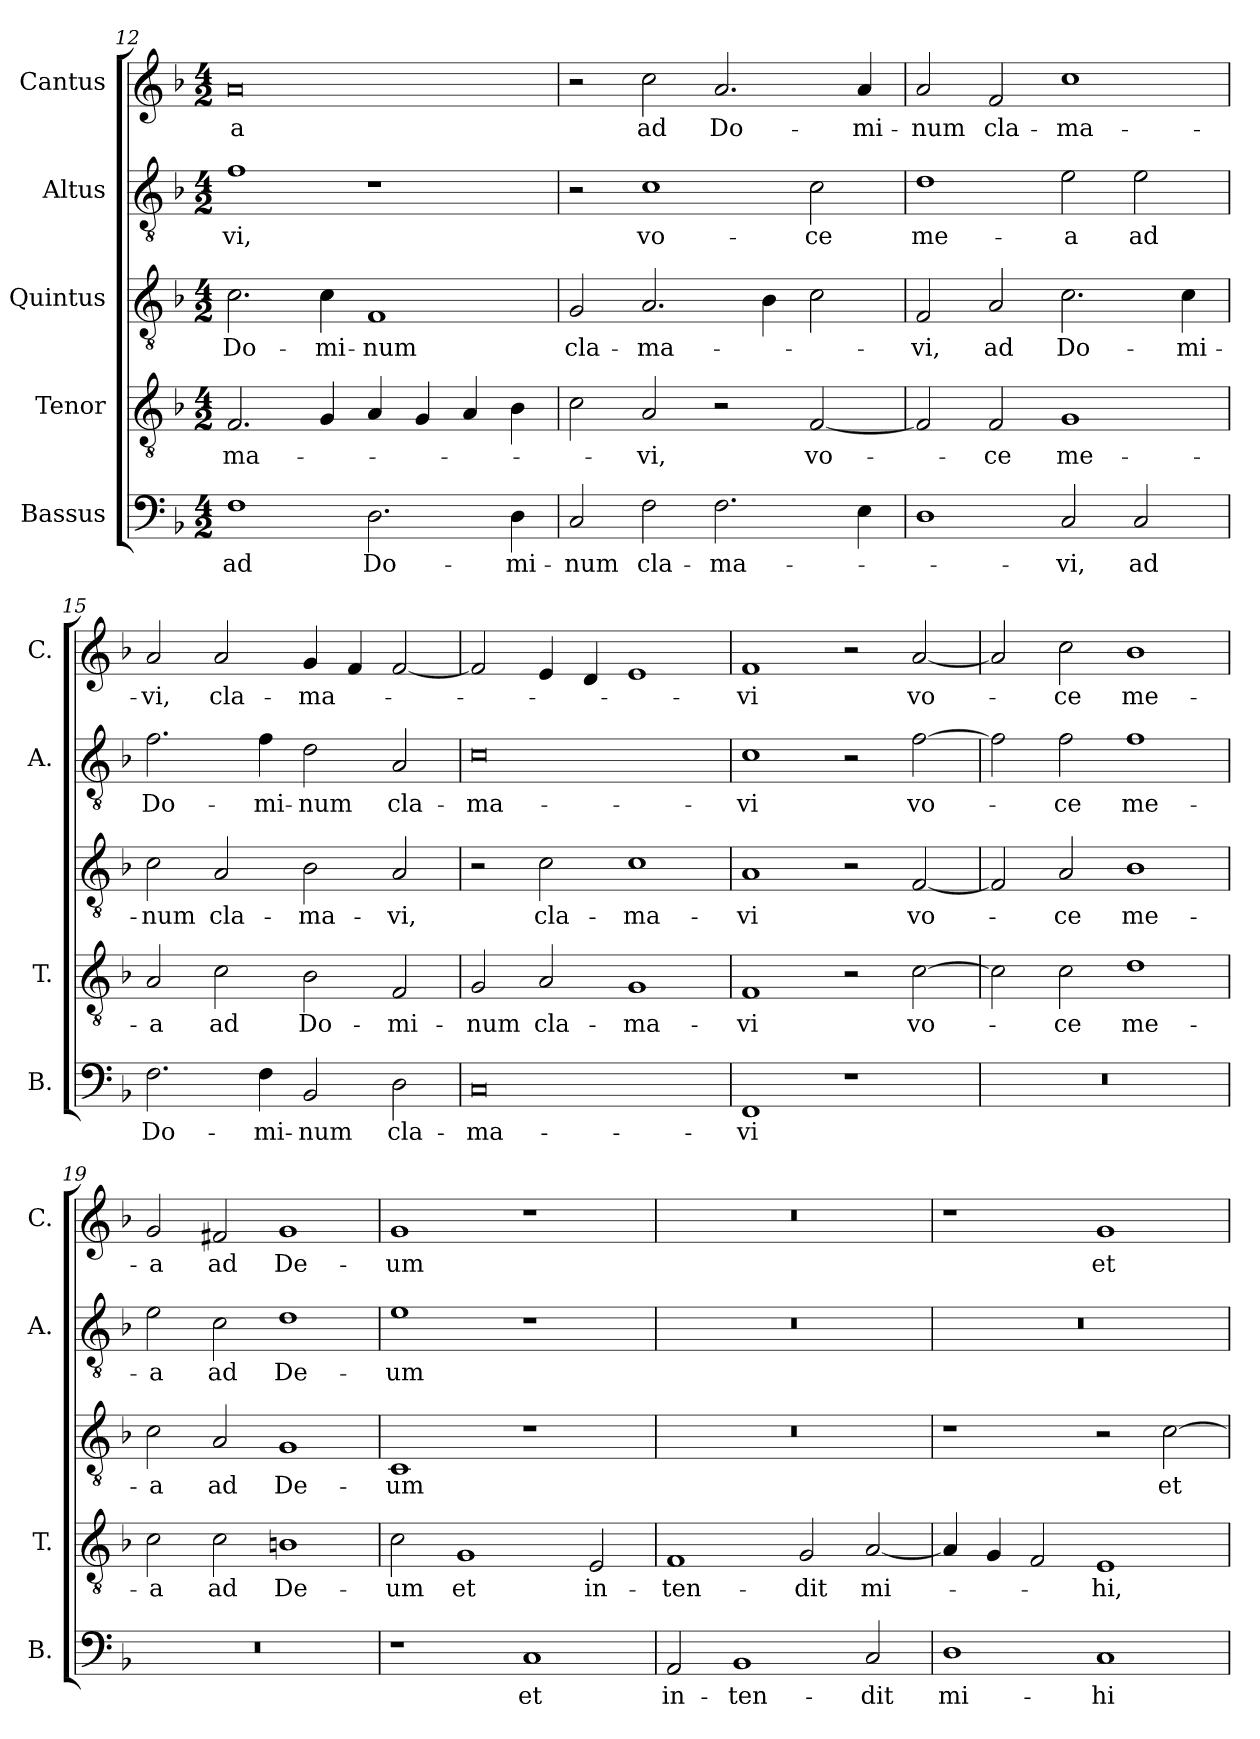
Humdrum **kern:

**kern	**text	**kern	**text	**kern	**text	**kern	**text	**kern	**text
*part5	*part5	*part4	*part4	*part3	*part3	*part2	*part2	*part1	*part1
*staff5	*staff5	*staff4	*staff4	*staff3	*staff3	*staff2	*staff2	*staff1	*staff1
*I"Bassus	*	*I"Tenor	*	*I"Quintus	*	*I"Altus	*	*I"Cantus	*
*I'B.	*	*I'T.	*	*	*	*I'A.	*	*I'C.	*
!!LO:PB:g=z
*clefF4	*	*clefGv2	*	*clefGv2	*	*clefGv2	*	*clefG2	*
*	*	*ITrd7c12	*	*ITrd7c12	*	*ITrd7c12	*	*	*
*k[b-]	*	*k[b-]	*	*k[b-]	*	*k[b-]	*	*k[b-]	*
*F:	*	*F:	*	*F:	*	*F:	*	*F:	*
*M4/2	*	*M4/2	*	*M4/2	*	*M4/2	*	*M4/2	*
=12	=12	=12	=12	=12	=12	=12	=12	=12	=12
!	!LO:LY:b	!	!LO:LY:b	!	!LO:LY:b	!	!LO:LY:b	!	!LO:LY:b
1F	ad	2.FF/	-ma-	2.C\	Do-	1F	-vi,	0a	-a
!	!	!	!	!	!LO:LY:b	!	!	!	!
.	.	4GG/	.	4C\	-mi-	.	.	.	.
!	!LO:LY:b	!	!	!	!LO:LY:b	!	!	!	!
2.D\	Do-	4AA/	.	1FF	-num	1r	.	.	.
.	.	4GG/	.	.	.	.	.	.	.
.	.	4AA/	.	.	.	.	.	.	.
!	!LO:LY:b	!	!	!	!	!	!	!	!
4D\	-mi-	4BB-\	.	.	.	.	.	.	.
=13	=13	=13	=13	=13	=13	=13	=13	=13	=13
!	!LO:LY:b	!	!	!	!LO:LY:b	!	!	!	!
2C/	-num	2C\	.	2GG/	cla-	2r	.	2r	.
!	!LO:LY:b	!	!LO:LY:b	!	!LO:LY:b	!	!LO:LY:b	!	!LO:LY:b
2F\	cla-	2AA/	-vi,	2.AA/	-ma-	1C	vo-	2cc\	ad
!	!LO:LY:b	!	!	!	!	!	!	!	!LO:LY:b
2.F\	-ma-	2r	.	.	.	.	.	2.a/	Do-
.	.	.	.	4BB-\	.	.	.	.	.
!	!	!	!LO:LY:b	!	!	!	!LO:LY:b	!	!
.	.	[<2FF/	vo-	2C\	.	2C\	-ce	.	.
!	!	!	!	!	!	!	!	!	!LO:LY:b
4E\	.	.	.	.	.	.	.	4a/	-mi-
=14	=14	=14	=14	=14	=14	=14	=14	=14	=14
!	!	!	!	!	!LO:LY:b	!	!LO:LY:b	!	!LO:LY:b
1D	.	2FF/]	.	2FF/	-vi,	1D	me-	2a/	-num
!	!	!	!LO:LY:b	!	!LO:LY:b	!	!	!	!LO:LY:b
.	.	2FF/	-ce	2AA/	ad	.	.	2f/	cla-
!	!LO:LY:b	!	!LO:LY:b	!	!LO:LY:b	!	!LO:LY:b	!	!LO:LY:b
2C/	-vi,	1GG	me-	2.C\	Do-	2E\	-a	1cc	-ma-
!	!LO:LY:b	!	!	!	!	!	!LO:LY:b	!	!
2C/	ad	.	.	.	.	2E\	ad	.	.
!	!	!	!	!	!LO:LY:b	!	!	!	!
.	.	.	.	4C\	-mi-	.	.	.	.
=15	=15	=15	=15	=15	=15	=15	=15	=15	=15
!	!LO:LY:b	!	!LO:LY:b	!	!LO:LY:b	!	!LO:LY:b	!	!LO:LY:b
2.F\	Do-	2AA/	-a	2C\	-num	2.F\	Do-	2a/	-vi,
!	!	!	!LO:LY:b	!	!LO:LY:b	!	!	!	!LO:LY:b
.	.	2C\	ad	2AA/	cla-	.	.	2a/	cla-
!	!LO:LY:b	!	!	!	!	!	!LO:LY:b	!	!
4F\	-mi-	.	.	.	.	4F\	-mi-	.	.
!	!LO:LY:b	!	!LO:LY:b	!	!LO:LY:b	!	!LO:LY:b	!	!LO:LY:b
2BB-/	-num	2BB-\	Do-	2BB-\	-ma-	2D\	-num	4g/	-ma-
.	.	.	.	.	.	.	.	4f/	.
!	!LO:LY:b	!	!LO:LY:b	!	!LO:LY:b	!	!LO:LY:b	!	!
2D\	cla-	2FF/	-mi-	2AA/	-vi,	2AA/	cla-	[<2f/	.
=16	=16	=16	=16	=16	=16	=16	=16	=16	=16
!	!LO:LY:b	!	!LO:LY:b	!	!	!	!LO:LY:b	!	!
0C	-ma-	2GG/	-num	2r	.	0C	-ma-	2f/]	.
!	!	!	!LO:LY:b	!	!LO:LY:b	!	!	!	!
.	.	2AA/	cla-	2C\	cla-	.	.	4e/	.
.	.	.	.	.	.	.	.	4d/	.
!	!	!	!LO:LY:b	!	!LO:LY:b	!	!	!	!
.	.	1GG	-ma-	1C	-ma-	.	.	1e	.
!!LO:LB:g=z
=17	=17	=17	=17	=17	=17	=17	=17	=17	=17
!	!LO:LY:b	!	!LO:LY:b	!	!LO:LY:b	!	!LO:LY:b	!	!LO:LY:b
1FF	-vi	1FF	-vi	1AA	-vi	1C	-vi	1f	-vi
1r	.	2r	.	2r	.	2r	.	2r	.
!	!	!	!LO:LY:b	!	!LO:LY:b	!	!LO:LY:b	!	!LO:LY:b
.	.	[>2C\	vo-	[<2FF/	vo-	[>2F\	vo-	[<2a/	vo-
=18	=18	=18	=18	=18	=18	=18	=18	=18	=18
!LO:N:vis=1	!	!	!	!	!	!	!	!	!
0r	.	2C\]	.	2FF/]	.	2F\]	.	2a/]	.
!	!	!	!LO:LY:b	!	!LO:LY:b	!	!LO:LY:b	!	!LO:LY:b
.	.	2C\	-ce	2AA/	-ce	2F\	-ce	2cc\	-ce
!	!	!	!LO:LY:b	!	!LO:LY:b	!	!LO:LY:b	!	!LO:LY:b
.	.	1D	me-	1BB-	me-	1F	me-	1b-	me-
=19	=19	=19	=19	=19	=19	=19	=19	=19	=19
!LO:N:vis=1	!	!	!LO:LY:b	!	!LO:LY:b	!	!LO:LY:b	!	!LO:LY:b
0r	.	2C\	-a	2C\	-a	2E\	-a	2g/	-a
!	!	!	!LO:LY:b	!	!LO:LY:b	!	!LO:LY:b	!	!LO:LY:b
.	.	2C\	ad	2AA/	ad	2C\	ad	2f#X/	ad
!	!	!	!LO:LY:b	!	!LO:LY:b	!	!LO:LY:b	!	!LO:LY:b
.	.	1BBn	De-	1GG	De-	1D	De-	1g	De-
=20	=20	=20	=20	=20	=20	=20	=20	=20	=20
!	!	!	!LO:LY:b	!	!LO:LY:b	!	!LO:LY:b	!	!LO:LY:b
1r	.	2C\	-um	1CC	-um	1E	-um	1g	-um
!	!	!	!LO:LY:b	!	!	!	!	!	!
.	.	1GG	et	.	.	.	.	.	.
!	!LO:LY:b	!	!	!	!	!	!	!	!
1C	et	.	.	1r	.	1r	.	1r	.
!	!	!	!LO:LY:b	!	!	!	!	!	!
.	.	2EE/	in-	.	.	.	.	.	.
=21	=21	=21	=21	=21	=21	=21	=21	=21	=21
!	!LO:LY:b	!	!LO:LY:b	!LO:N:vis=1	!	!LO:N:vis=1	!	!LO:N:vis=1	!
2AA/	in-	1FF	-ten-	0r	.	0r	.	0r	.
!	!LO:LY:b	!	!	!	!	!	!	!	!
1BB-	-ten-	.	.	.	.	.	.	.	.
!	!	!	!LO:LY:b	!	!	!	!	!	!
.	.	2GG/	-dit	.	.	.	.	.	.
!	!LO:LY:b	!	!LO:LY:b	!	!	!	!	!	!
2C/	-dit	[<2AA/	mi-	.	.	.	.	.	.
=22	=22	=22	=22	=22	=22	=22	=22	=22	=22
!	!LO:LY:b	!	!	!	!	!LO:N:vis=1	!	!	!
1D	mi-	4AA/]	.	1r	.	0r	.	1r	.
.	.	4GG/	.	.	.	.	.	.	.
.	.	2FF/	.	.	.	.	.	.	.
!	!LO:LY:b	!	!LO:LY:b	!	!	!	!	!	!LO:LY:b
1C	-hi	1EE	-hi,	2r	.	.	.	1g	et
!	!	!	!	!	!LO:LY:b	!	!	!	!
.	.	.	.	[>2C\	et	.	.	.	.
=	=	=	=	=	=	=	=	=	=
*-	*-	*-	*-	*-	*-	*-	*-	*-	*-
